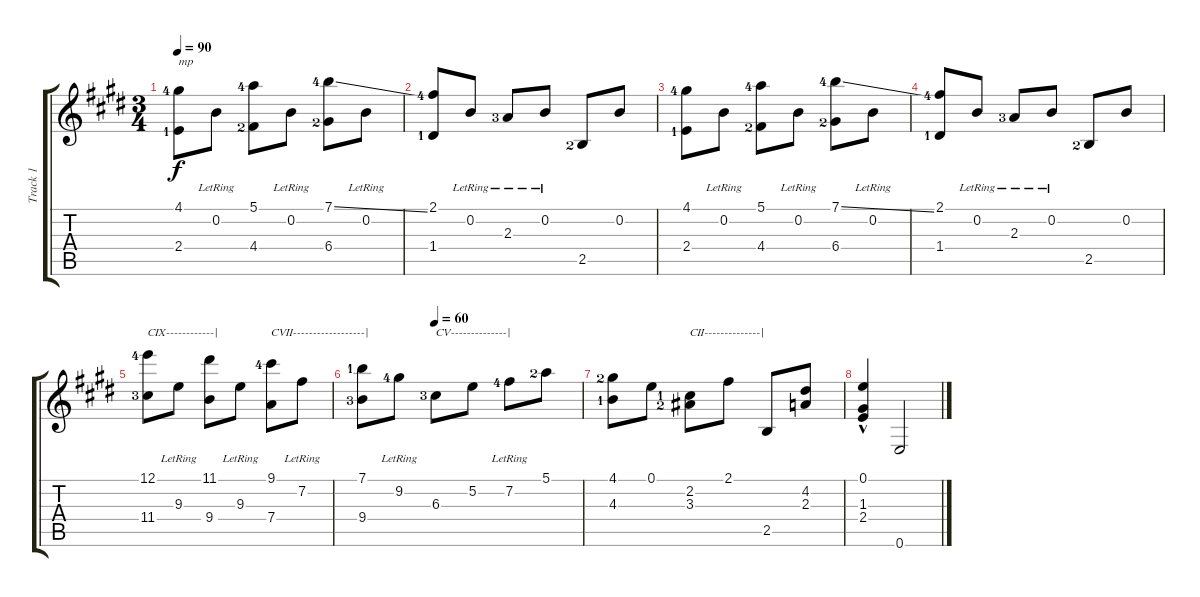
\track ("Track 1" "Track 1") {instrument acousticguitarnylon}
\staff {score tabs}
\tuning (E4 B3 G3 D3 A2 E2) {hide}
\ts (3 4)
\tempo 90
\clef g2
\ks e
(4.1{lf 5} 2.4{lf 2}).8{txt "mp" dy f volume 11} 0.2{lr}.8 (5.1{lf 5} 4.4{lf 3}).8 0.2{lr}.8 (7.1{ss lf 5} 6.4{lf 3}).8 0.2{lr}.8 |
(2.1{lf 5} 1.4{lf 2}).8 0.2{lr}.8 2.3{lr lf 4}.8 0.2{lr}.8 2.5{lf 3}.8 0.2.8 |
(4.1{lf 5} 2.4{lf 2}).8 0.2{lr}.8 (5.1{lf 5} 4.4{lf 3}).8 0.2{lr}.8 (7.1{ss lf 5} 6.4{lf 3}).8 0.2{lr}.8 |
(2.1{lf 5} 1.4{lf 2}).8 0.2{lr}.8 2.3{lr lf 4}.8 0.2{lr}.8 2.5{lf 3}.8 0.2.8 |
(12.1{lf 5} 11.4{lf 4}).8{txt "CIX------------|"} 9.3{lr}.8 (11.1 9.4).8 9.3{lr}.8 (9.1{lf 5} 7.4).8{txt "CVII------------------|"} 7.2{lr}.8 |
\tempo (60 0.3333333333333333)
(7.1{lf 2} 9.4{lf 4}).8 9.2{lr lf 5}.8 6.3{lf 4}.8{txt "CV--------------|"} 5.2.8 7.2{lr lf 5}.8 5.1{lf 3}.8 |
(4.1{lf 3} 4.3{lf 2}).8 0.1.8 (2.2{lf 2} 3.3{lf 3}).8{txt "CII--------------|"} 2.1.8 2.5.8 (4.2 2.3).8 |
(0.1{hac} 1.3{hac} 2.4{hac}).4 0.6.2
